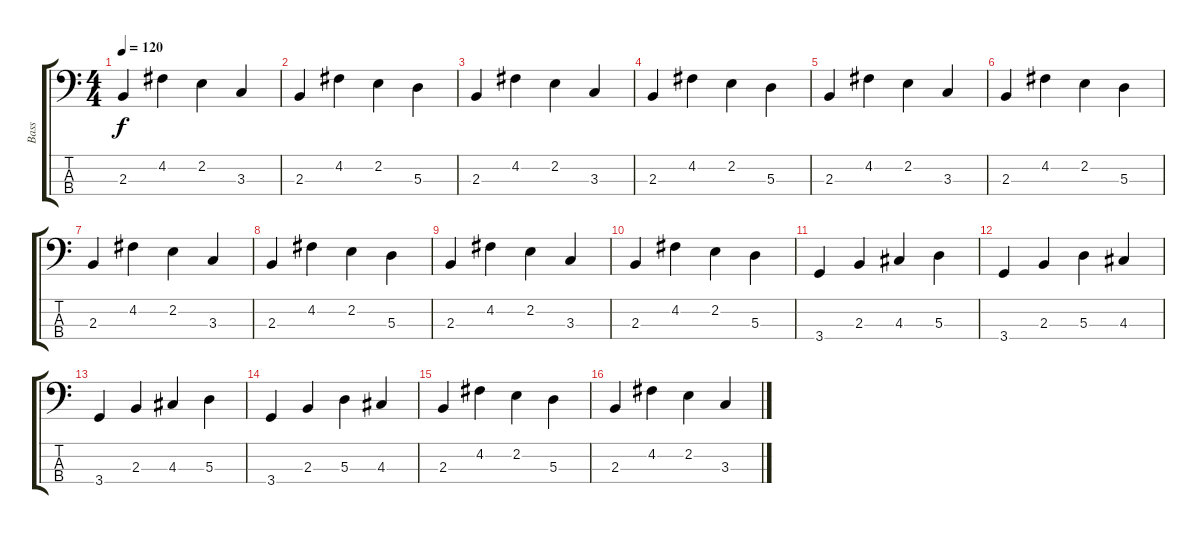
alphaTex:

\track ("Bass" "Bass") {instrument electricbassfinger}
\staff {score tabs}
\tuning (G2 D2 A1 E1) {hide}
\ts (4 4)
\tempo 120
\clef f4
\ks c
2.3.4{dy f} 4.2.4 2.2.4 3.3.4 |
2.3.4 4.2.4 2.2.4 5.3.4 |
2.3.4 4.2.4 2.2.4 3.3.4 |
2.3.4 4.2.4 2.2.4 5.3.4 |
2.3.4 4.2.4 2.2.4 3.3.4 |
2.3.4 4.2.4 2.2.4 5.3.4 |
2.3.4 4.2.4 2.2.4 3.3.4 |
2.3.4 4.2.4 2.2.4 5.3.4 |
2.3.4 4.2.4 2.2.4 3.3.4 |
2.3.4 4.2.4 2.2.4 5.3.4 |
3.4.4 2.3.4 4.3.4 5.3.4 |
3.4.4 2.3.4 5.3.4 4.3.4 |
3.4.4 2.3.4 4.3.4 5.3.4 |
3.4.4 2.3.4 5.3.4 4.3.4 |
2.3.4 4.2.4 2.2.4 5.3.4 |
2.3.4 4.2.4 2.2.4 3.3.4
